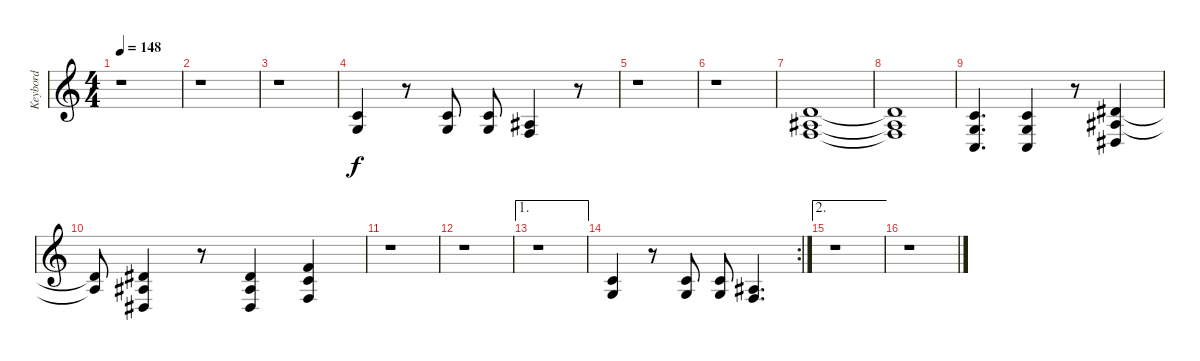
\track ("Keybord" "Keybord") {instrument electricgrandpiano}
\staff {score}
\tuning (E4 B3 G3 D3 A2 E2) {hide}
\ts (4 4)
\tempo 148
\clef g2
\ks c
r.1{dy f} |
r.1 |
r.1 |
(5.3 5.4).4 r.8 (5.3 5.4).8 (5.3 5.4).8 (3.3 3.4).4 r.8 |
r.1 |
r.1 |
(3.2 3.3 3.4).1 |
(3.2{t} 3.3{t} 3.4{t}).1 |
(5.3 5.4 3.5).4{d} (5.3 5.4 3.5).4 r.8 (8.3 8.4 6.5).4 |
(8.3{t} 8.4{t}).8 (8.3 8.4 6.5).4 r.8 (8.3 8.4 6.5).4 (10.3 10.4 8.5).4 |
r.1 |
r.1 |
\ae 1
r.1 |
\rc 2
(5.3 5.4).4 r.8 (5.3 5.4).8 (5.3 5.4).8 (3.3 3.4).4{d} |
\ae 2
r.1 |
r.1
